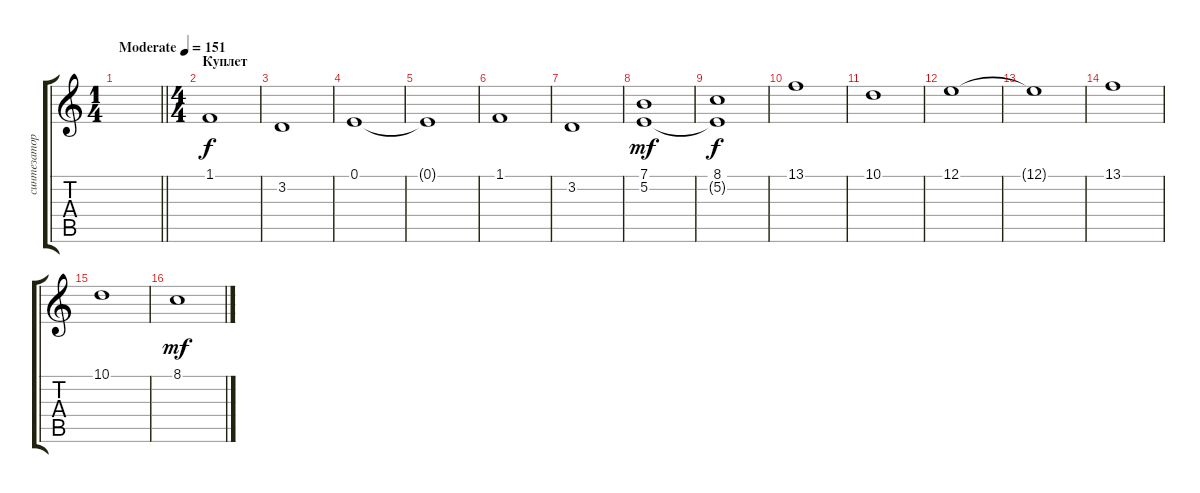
\track ("синтезатор" "синтезатор") {instrument tremolostrings}
\staff {score tabs}
\tuning (E4 B3 G3 D3 A2 E2) {hide}
\ts (1 4)
\tempo (151 "Moderate")
\clef g2
\barLineRight lightlight
\ks c
|
\ts (4 4)
\section ("" "Куплет")
1.1.1 |
3.2.1 |
0.1.1 |
0.1{t}.1 |
1.1.1 |
3.2.1 |
(7.1 5.2).1{dy mf} |
(8.1 5.2{t}).1{dy f} |
13.1.1 |
10.1.1 |
12.1.1 |
12.1{t}.1 |
13.1.1 |
10.1.1 |
8.1.1{dy mf}
